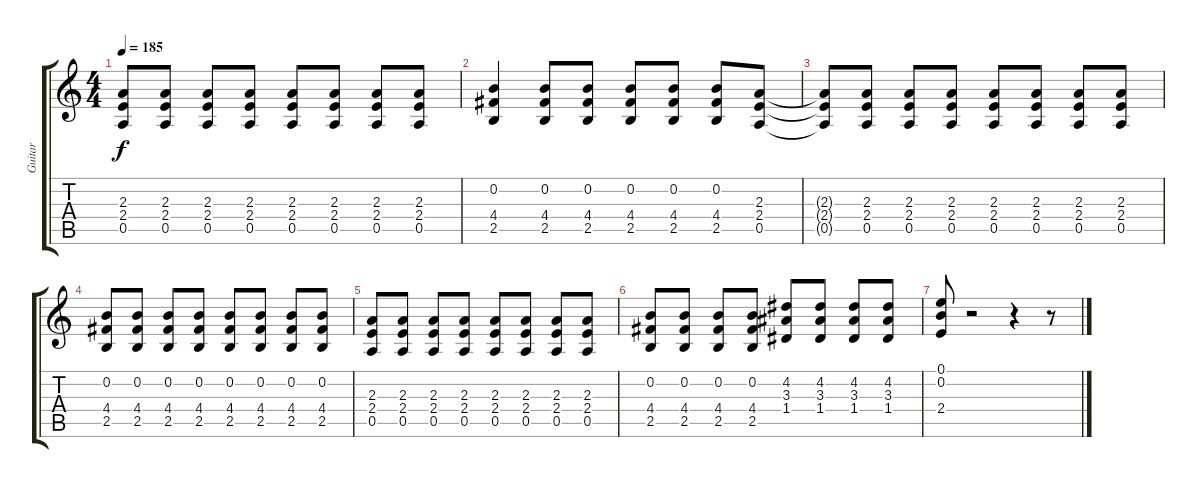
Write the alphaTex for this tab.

\track ("Guitar" "Guitar") {instrument distortionguitar}
\staff {score tabs}
\tuning (E4 B3 G3 D3 A2 E2) {hide}
\ts (4 4)
\tempo 185
\clef g2
\ks c
(2.3{t} 2.4{t} 0.5{t}).8{dy f} (2.3 2.4 0.5).8 (2.3 2.4 0.5).8 (2.3 2.4 0.5).8 (2.3 2.4 0.5).8 (2.3 2.4 0.5).8 (2.3 2.4 0.5).8 (2.3 2.4 0.5).8 |
(0.2 4.4 2.5).4 (0.2 4.4 2.5).8 (0.2 4.4 2.5).8 (0.2 4.4 2.5).8 (0.2 4.4 2.5).8 (0.2 4.4 2.5).8 (2.3 2.4 0.5).8 |
(2.3{t} 2.4{t} 0.5{t}).8 (2.3 2.4 0.5).8 (2.3 2.4 0.5).8 (2.3 2.4 0.5).8 (2.3 2.4 0.5).8 (2.3 2.4 0.5).8 (2.3 2.4 0.5).8 (2.3 2.4 0.5).8 |
(0.2 4.4 2.5).8 (0.2 4.4 2.5).8 (0.2 4.4 2.5).8 (0.2 4.4 2.5).8 (0.2 4.4 2.5).8 (0.2 4.4 2.5).8 (0.2 4.4 2.5).8 (0.2 4.4 2.5).8 |
(2.3 2.4 0.5).8 (2.3 2.4 0.5).8 (2.3 2.4 0.5).8 (2.3 2.4 0.5).8 (2.3 2.4 0.5).8 (2.3 2.4 0.5).8 (2.3 2.4 0.5).8 (2.3 2.4 0.5).8 |
(0.2 4.4 2.5).8 (0.2 4.4 2.5).8 (0.2 4.4 2.5).8 (0.2 4.4 2.5).8 (4.2 3.3 1.4).8 (4.2 3.3 1.4).8 (4.2 3.3 1.4).8 (4.2 3.3 1.4).8 |
(0.1 0.2 2.4).8 r.2 r.4 r.8
